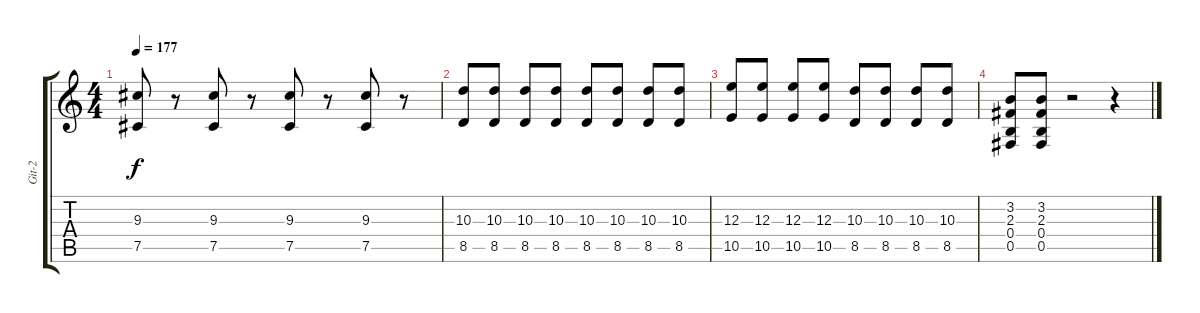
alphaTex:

\track ("Git-2" "Git-2") {instrument distortionguitar}
\staff {score tabs}
\tuning (Db4 Ab3 E3 B2 Gb2 B1) {hide}
\ts (4 4)
\tempo 177
\clef g2
\ks c
(9.3 7.5).8{dy f} r.8 (9.3 7.5).8 r.8 (9.3 7.5).8 r.8 (9.3 7.5).8 r.8 |
(10.3 8.5).8 (10.3 8.5).8 (10.3 8.5).8 (10.3 8.5).8 (10.3 8.5).8 (10.3 8.5).8 (10.3 8.5).8 (10.3 8.5).8 |
(12.3 10.5).8 (12.3 10.5).8 (12.3 10.5).8 (12.3 10.5).8 (10.3 8.5).8 (10.3 8.5).8 (10.3 8.5).8 (10.3 8.5).8 |
(3.2 2.3 0.4 0.5).8 (3.2 2.3 0.4 0.5).8 r.2 r.4
